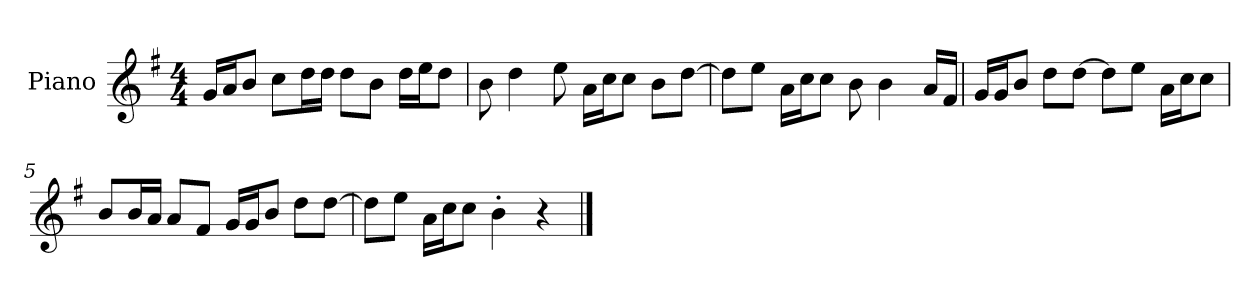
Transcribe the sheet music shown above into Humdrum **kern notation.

**kern
*part1
*staff1
*I"Piano
*I'P-no
*clefG2
*k[f#]
*M4/4
*MM90
=1
16g/LL
16a/J
8b/J
8cc\L
16dd\L
16dd\JJ
8dd\L
8b\J
16dd\LL
16ee\J
8dd\J
=2
8b\
4dd\
8ee\
16a\LL
16cc\J
8cc\J
8b\L
[8dd\J
=3
8dd\L]
8ee\J
16a\LL
16cc\J
8cc\J
8b\
4b\
16a/LL
16f#/JJ
=4
16g/LL
16g/J
8b/J
8dd\L
[8dd\J
8dd\L]
8ee\J
16a\LL
16cc\J
8cc\J
!!LO:LB:g=z
=5
8b/L
16b/L
16a/JJ
8a/L
8f#/J
16g/LL
16g/J
8b/J
8dd\L
[8dd\J
=6
8dd\L]
8ee\J
16a\LL
16cc\J
8cc\J
4b'\
4r
==
*-
